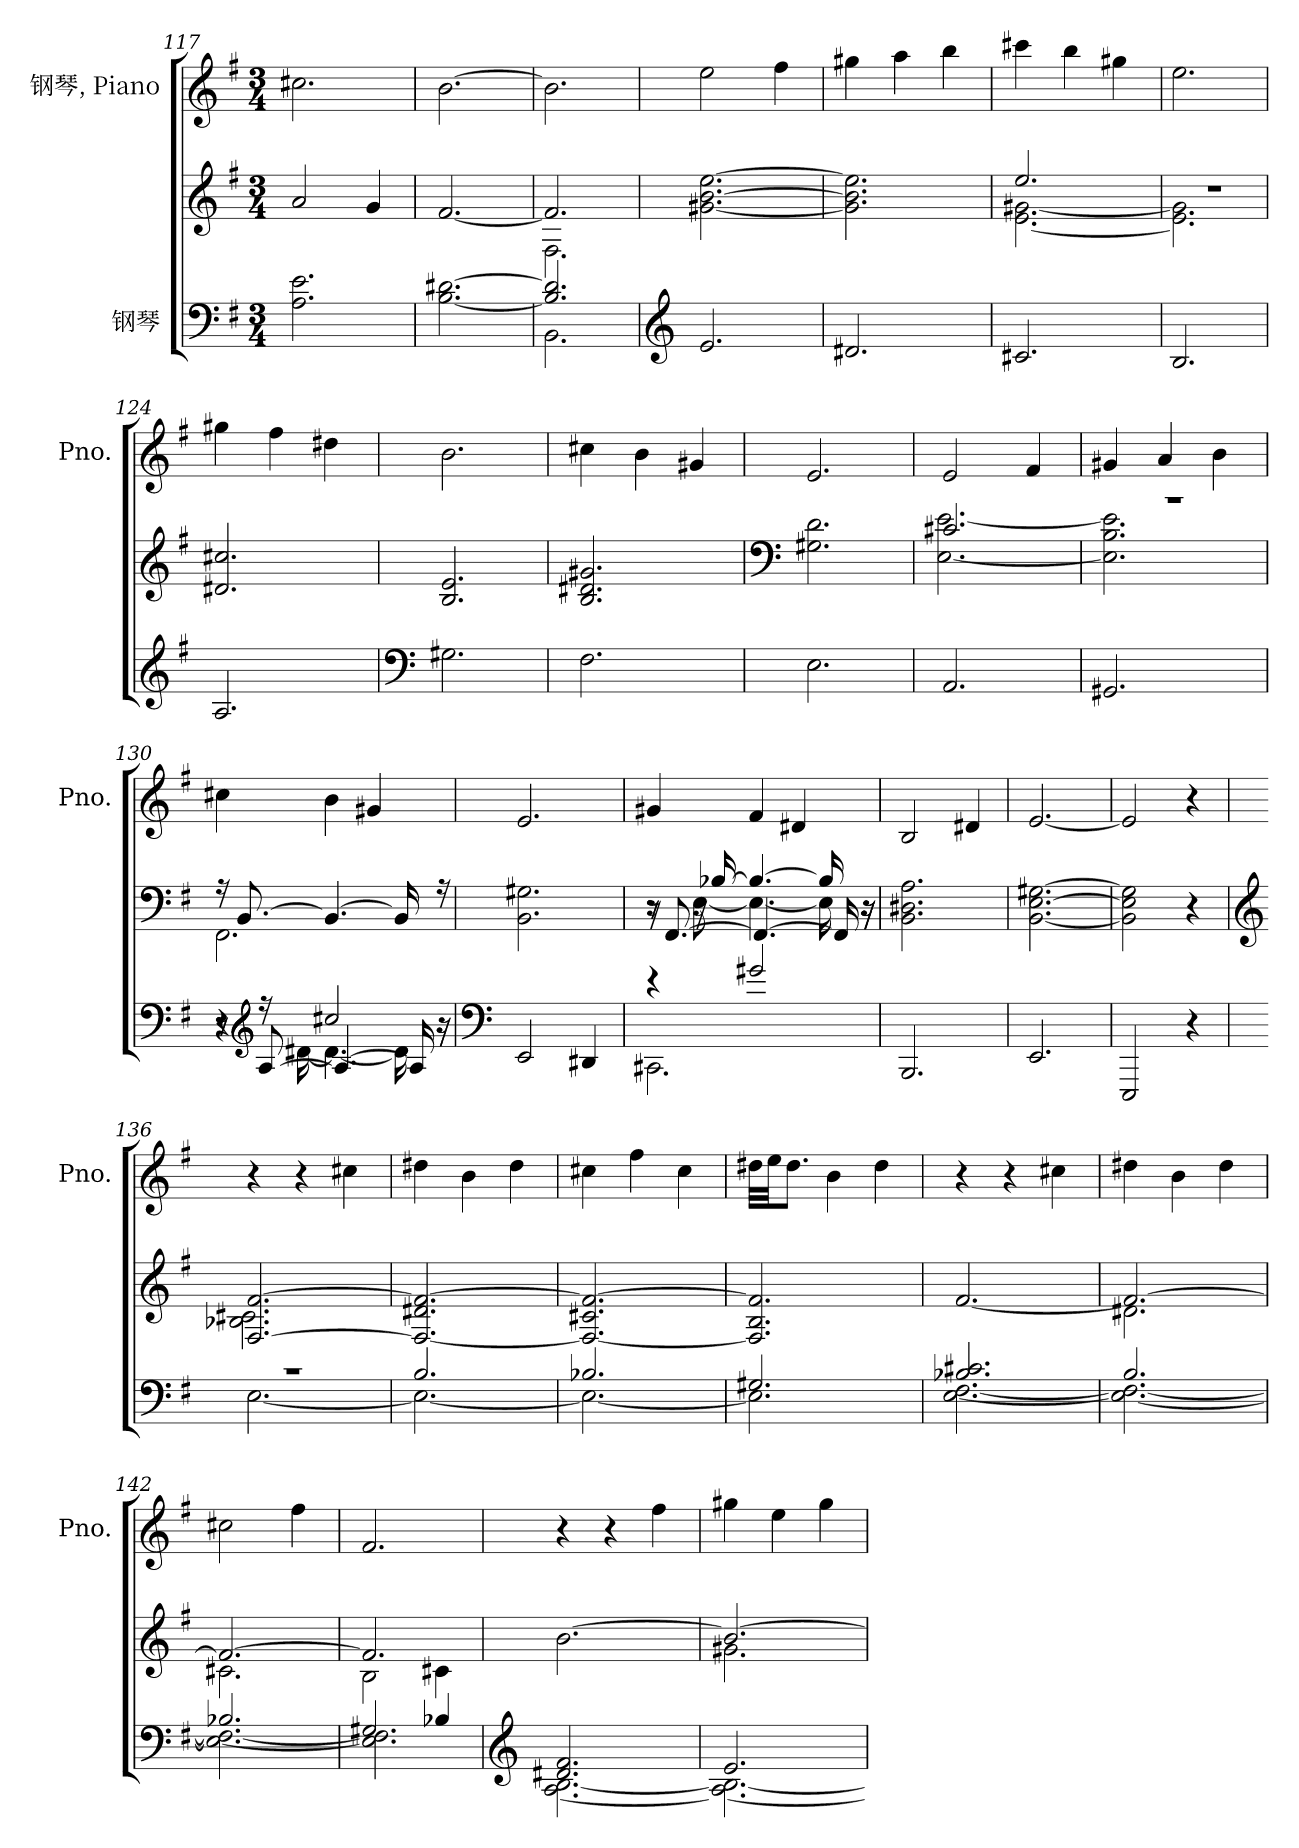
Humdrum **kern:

**kern	**kern	**kern
*part2	*part2	*part1
*staff3	*staff2	*staff1
*I"钢琴	*	*I"钢琴, Piano
*	*	*I'Pno.
*clefF4	*clefG2	*clefG2
*k[f#]	*k[f#]	*k[f#]
*M3/4	*M3/4	*M3/4
*MM220	*MM220	*MM220
=117	=117	=117
2.A\ 2.e\	2a/	2.cc#X\
.	4g/	.
=118	=118	=118
*	*	*MM200
[2.B\ [2.d#X\	[2.f#/	[2.b\
=119	=119	=119
*^	*^	*
2.B/] 2.d#/]	2.BB\	2.f#/]	2.F#\	2.b\]
*v	*v	*	*	*
*	*v	*v	*
!!LO:LB:g=z
=120	=120	=120
*clefG2	*	*
*	*	*MM240
2.e/	[2.g#X\ [2.b\ [2.ee\	2ee\
.	.	4ff#\
=121	=121	=121
2.d#X/	2.g#\] 2.b\] 2.ee\]	4gg#X\
.	.	4aa\
.	.	4bb\
=122	=122	=122
*	*^	*
2.c#X/	2.ee/	[2.e\ [2.g#X\	4ccc#X\
.	.	.	4bb\
.	.	.	4gg#X\
=123	=123	=123	=123
2.B/	2.r	2.e\] 2.g#\]	2.ee\
*	*v	*v	*
=124	=124	=124
2.A/	2.d#X/ 2.cc#X/	4gg#X\
.	.	4ff#\
.	.	4dd#X\
=125	=125	=125
*clefF4	*	*
2.G#X\	2.B/ 2.e/	2.b\
=126	=126	=126
2.F#\	2.B/ 2.d#X/ 2.g#X/	4cc#X\
.	.	4b\
.	.	4g#X/
=127	=127	=127
*	*clefF4	*
2.E\	2.G#X\ 2.d\	2.e/
=128	=128	=128
*	*^	*
2.AA/	2.c#X/	[2.E\ [2.e\	2e/
.	.	.	4f#/
!!LO:PB:g=z
=129	=129	=129	=129
2.GG#X/	2.r	2.E\] 2.B\ 2.e\]	4g#X/
.	.	.	4a/
.	.	.	4b\
=130	=130	=130	=130
*^	*	*	*
*	*^	*	*	*
4r	8r	8r	16r	2.FF#\	4cc#X\
.	.	.	[8.BB/	.	.
*clefG2	*	*	*	*	*
.	16r	[8A/	.	.	.
.	[16d#X\	.	.	.	.
2cc#X/	4.d#\_	4.A/_	4.BB/_	.	4b\
.	.	.	.	.	4g#X/
.	16d#\]	16A/]	16BB/]	.	.
.	16r	16r	16r	.	.
*v	*v	*v	*	*	*
*	*v	*v	*
=131	=131	=131
*clefF4	*	*
2EE/	2.BB\ 2.G#X\	2.e/
4DD#X/	.	.
=132	=132	=132
*^	*^	*
*	*	*	*^	*
4r	2.CC#X\	8r	8r	16r	4g#X/
.	.	.	.	[8.FF#/	.
.	.	16r	[8E\	.	.
.	.	[16B-X/	.	.	.
2g#X/	.	4.B-/_	4.E\_	4.FF#/_	4f#/
.	.	.	.	.	4d#X/
.	.	16B-/]	16E\]	16FF#/]	.
.	.	16r	16r	16r	.
*v	*v	*	*	*	*
*	*v	*v	*v	*
=133	=133	=133
2.BBB/	2.BB\ 2.D#X\ 2.A\	2B/
.	.	4d#X/
!!LO:LB:g=z
=134	=134	=134
2.EE/	[2.BB\ [2.E\ [2.G#X\	[2.e/
=135	=135	=135
2EEE/	2BB\] 2E\] 2G#\]	2e/]
4r	4r	4r
=136	=136	=136
*	*clefG2	*
*^	*^	*
2.r	[2.E\	[2.F#/ [2.f#/	2.B-X\ 2.c#X\	4r
.	.	.	.	4r
.	.	.	.	4cc#X\
*	*	*v	*v	*
=137	=137	=137	=137
2.B/	2.E\_	2.F#/_ 2.d#X/ 2.f#/_	4dd#X\
.	.	.	4b\
.	.	.	4dd#\
=138	=138	=138	=138
2.B-X/	2.E\_	2.F#/_ 2.c#X/ 2.f#/_	4cc#X\
.	.	.	4ff#\
.	.	.	4cc#\
=139	=139	=139	=139
2.G#X/	2.E\]	2.F#/] 2.B/ 2.f#/]	32dd#X\LLL
.	.	.	32ee\JJ
.	.	.	8.dd#\J
.	.	.	4b\
.	.	.	4dd#\
=140	=140	=140	=140
2.B-X/ 2.c#X/	[2.E\ [2.F#\	[2.f#/	4r
.	.	.	4r
.	.	.	4cc#X\
=141	=141	=141	=141
*	*	*^	*
2.B/	2.E\_ 2.F#\_	2.f#/_	2.d#X\	4dd#X\
.	.	.	.	4b\
.	.	.	.	4dd#\
!!LO:LB:g=z
=142	=142	=142	=142	=142
2.B-X/	2.E\_ 2.F#\_	2.f#/_	2.c#X\	2cc#X\
.	.	.	.	4ff#\
=143	=143	=143	=143	=143
2G#X/	2.E\] 2.F#\]	2.f#/]	2B\	2.f#/
4B-X/	.	.	4c#X\	.
*	*	*v	*v	*
=144	=144	=144	=144
*clefG2	*	*	*
2.d#X/ 2.f#/	[2.A\ [2.B\	[2.b\	4r
.	.	.	4r
.	.	.	4ff#\
=145	=145	=145	=145
*	*	*^	*
2.e/	2.A\_ 2.B\_	2.b/_	2.g#X\	4gg#X\
.	.	.	.	4ee\
.	.	.	.	4gg#\
*v	*v	*	*	*
*	*v	*v	*
=	=	=
*-	*-	*-
